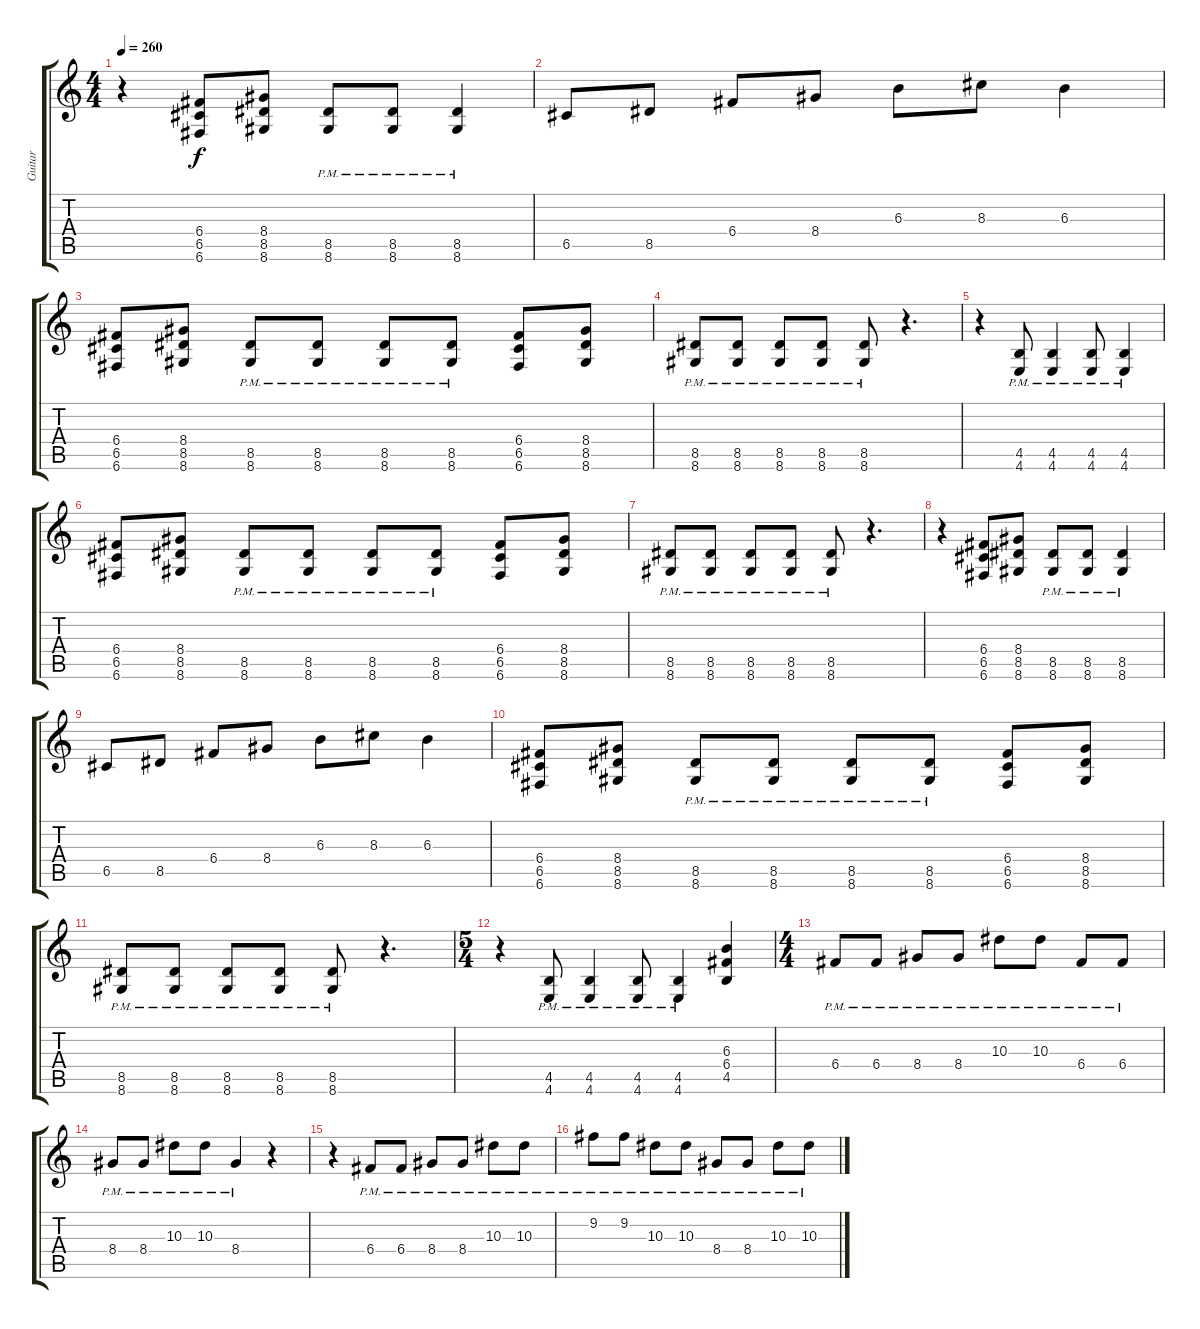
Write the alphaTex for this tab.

\track ("Guitar" "Guitar") {instrument acousticguitarsteel}
\staff {score tabs}
\tuning (D4 A3 F3 C3 G2 C2) {hide}
\ts (4 4)
\tempo 260
\clef g2
\ks c
r.4{dy f} (6.4 6.5 6.6).8 (8.4 8.5 8.6).8 (8.5{pm} 8.6{pm}).8 (8.5{pm} 8.6{pm}).8 (8.5{pm} 8.6{pm}).4 |
6.5.8 8.5.8 6.4.8 8.4.8 6.3.8 8.3.8 6.3.4 |
(6.4 6.5 6.6).8 (8.4 8.5 8.6).8 (8.5{pm} 8.6{pm}).8 (8.5{pm} 8.6{pm}).8 (8.5{pm} 8.6{pm}).8 (8.5{pm} 8.6{pm}).8 (6.4 6.5 6.6).8 (8.4 8.5 8.6).8 |
(8.5{pm} 8.6{pm}).8 (8.5{pm} 8.6{pm}).8 (8.5{pm} 8.6{pm}).8 (8.5{pm} 8.6{pm}).8 (8.5{pm} 8.6{pm}).8 r.4{d} |
r.4 (4.5{pm} 4.6{pm}).8 (4.5{pm} 4.6{pm}).4 (4.5{pm} 4.6{pm}).8 (4.5{pm} 4.6{pm}).4 |
(6.4 6.5 6.6).8 (8.4 8.5 8.6).8 (8.5{pm} 8.6{pm}).8 (8.5{pm} 8.6{pm}).8 (8.5{pm} 8.6{pm}).8 (8.5{pm} 8.6{pm}).8 (6.4 6.5 6.6).8 (8.4 8.5 8.6).8 |
(8.5{pm} 8.6{pm}).8 (8.5{pm} 8.6{pm}).8 (8.5{pm} 8.6{pm}).8 (8.5{pm} 8.6{pm}).8 (8.5{pm} 8.6{pm}).8 r.4{d} |
r.4 (6.4 6.5 6.6).8 (8.4 8.5 8.6).8 (8.5{pm} 8.6{pm}).8 (8.5{pm} 8.6{pm}).8 (8.5{pm} 8.6{pm}).4 |
6.5.8 8.5.8 6.4.8 8.4.8 6.3.8 8.3.8 6.3.4 |
(6.4 6.5 6.6).8 (8.4 8.5 8.6).8 (8.5{pm} 8.6{pm}).8 (8.5{pm} 8.6{pm}).8 (8.5{pm} 8.6{pm}).8 (8.5{pm} 8.6{pm}).8 (6.4 6.5 6.6).8 (8.4 8.5 8.6).8 |
(8.5{pm} 8.6{pm}).8 (8.5{pm} 8.6{pm}).8 (8.5{pm} 8.6{pm}).8 (8.5{pm} 8.6{pm}).8 (8.5{pm} 8.6{pm}).8 r.4{d} |
\ts (5 4)
r.4 (4.5{pm} 4.6{pm}).8 (4.5{pm} 4.6{pm}).4 (4.5{pm} 4.6{pm}).8 (4.5{pm} 4.6{pm}).4 (6.3 6.4 4.5).4 |
\ts (4 4)
6.4{pm}.8{volume 14} 6.4{pm}.8 8.4{pm}.8 8.4{pm}.8 10.3{pm}.8 10.3{pm}.8 6.4{pm}.8 6.4{pm}.8 |
8.4{pm}.8 8.4{pm}.8 10.3{pm}.8 10.3{pm}.8 8.4{pm}.4 r.4 |
r.4 6.4{pm}.8 6.4{pm}.8 8.4{pm}.8 8.4{pm}.8 10.3{pm}.8 10.3{pm}.8 |
9.2{pm}.8 9.2{pm}.8 10.3{pm}.8 10.3{pm}.8 8.4{pm}.8 8.4{pm}.8 10.3{pm}.8 10.3{pm}.8
